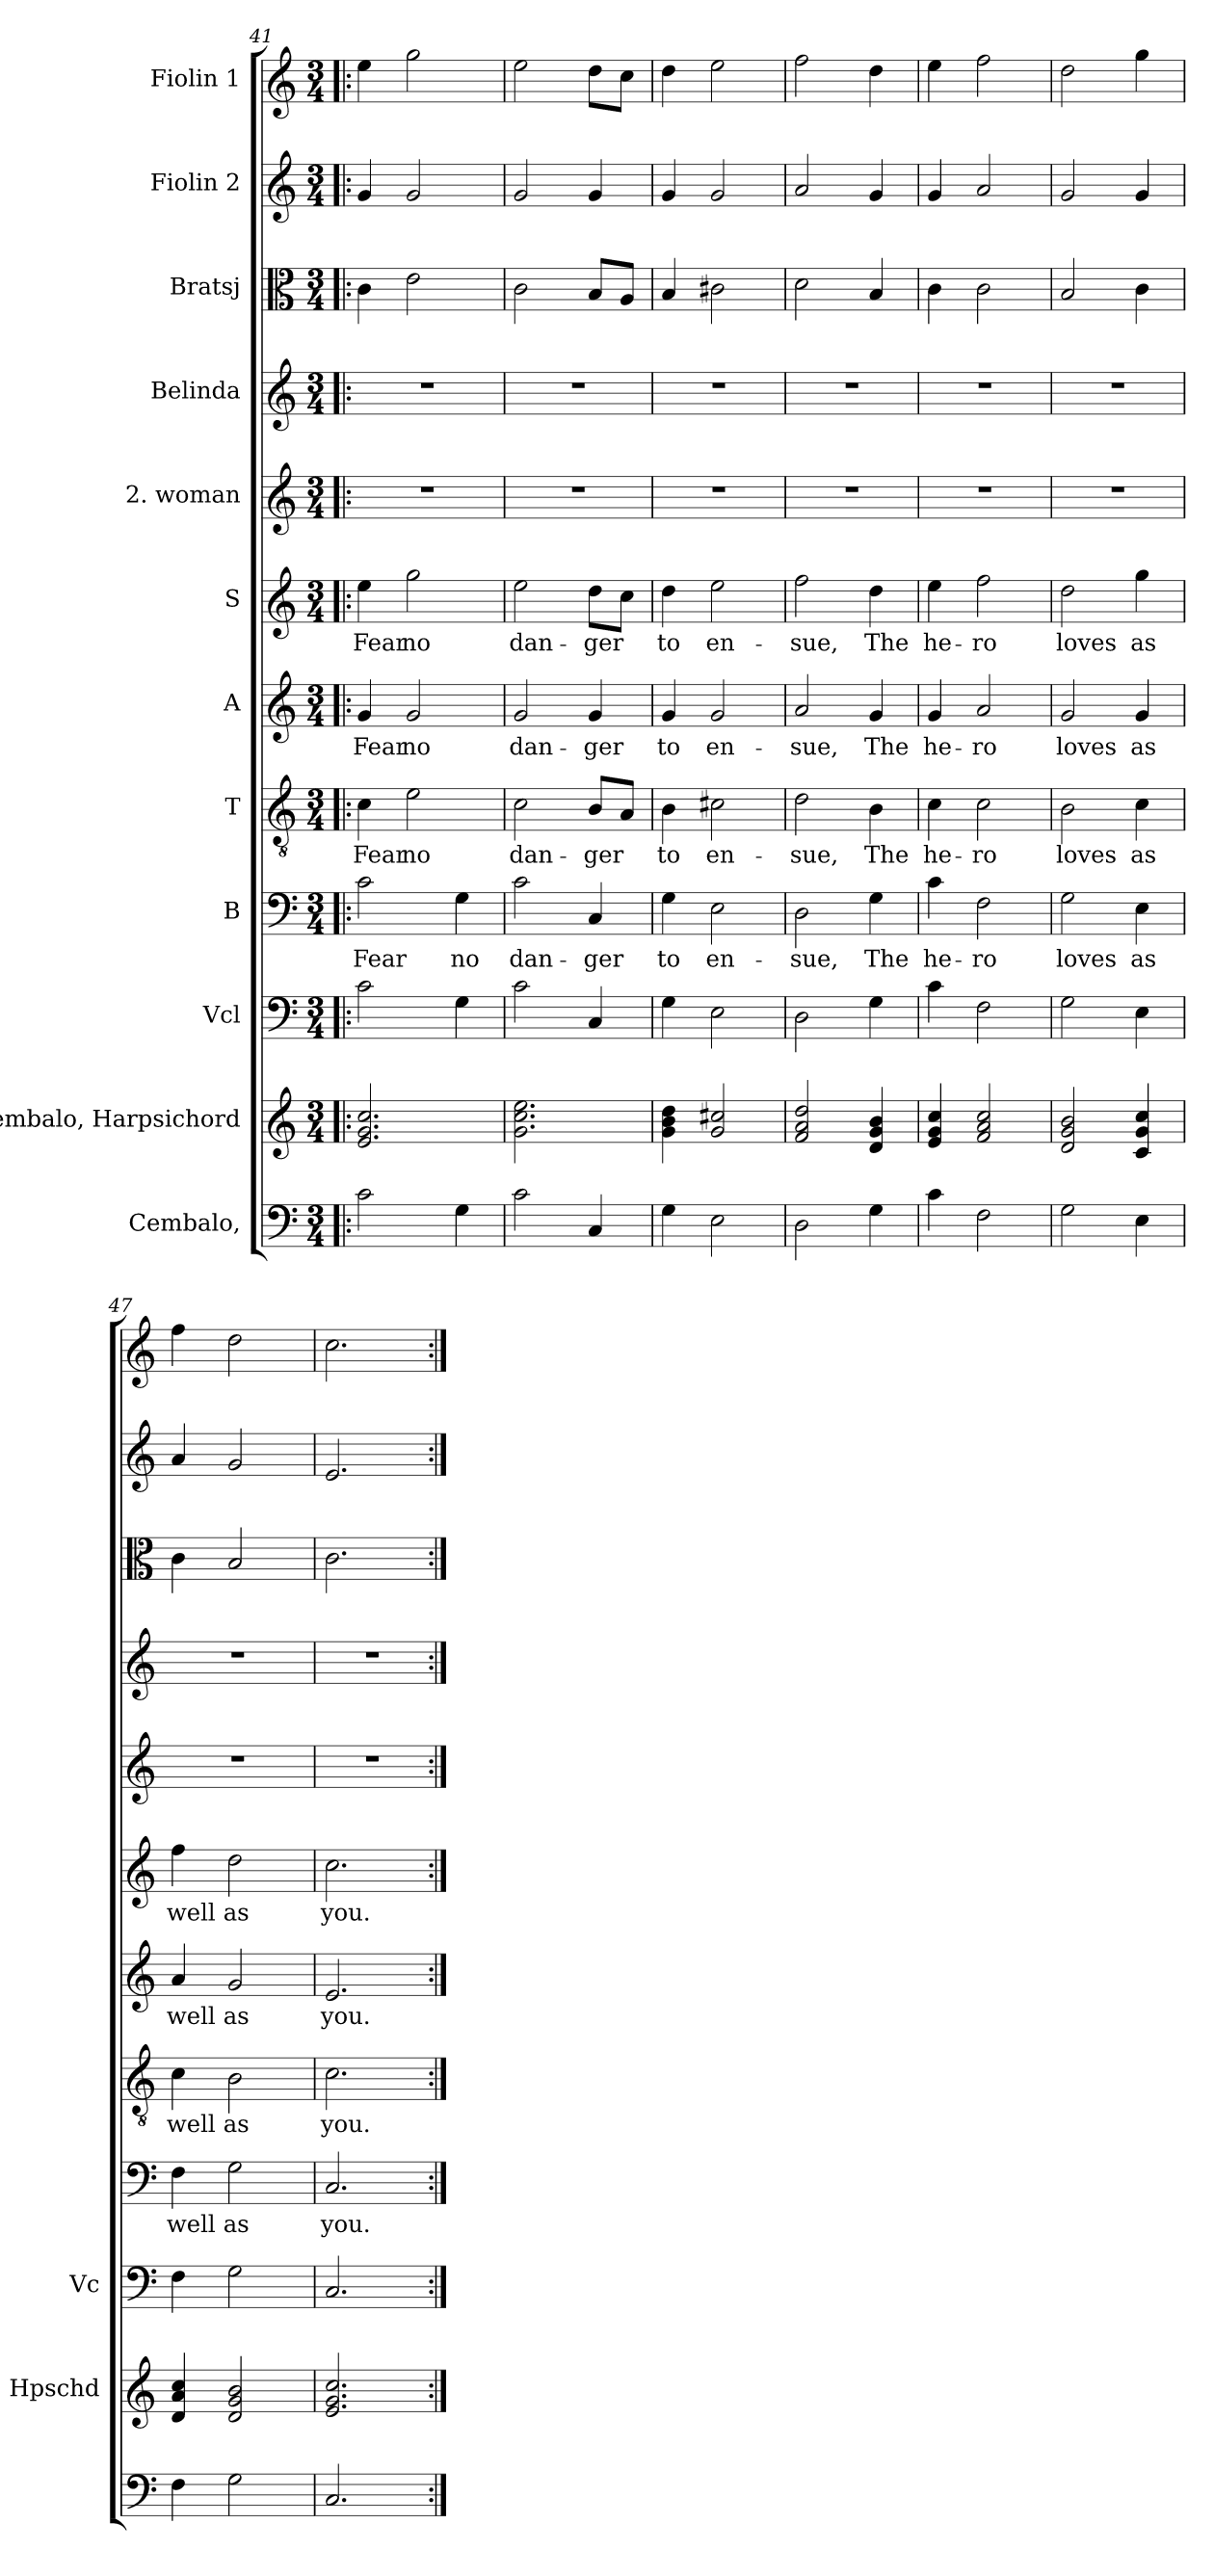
**kern	**kern	**kern	**kern	**text	**kern	**text	**kern	**text	**kern	**text	**kern	**kern	**kern	**kern	**kern
*part12	*part11	*part10	*part9	*part9	*part8	*part8	*part7	*part7	*part6	*part6	*part5	*part4	*part3	*part2	*part1
*staff12	*staff11	*staff10	*staff9	*staff9	*staff8	*staff8	*staff7	*staff7	*staff6	*staff6	*staff5	*staff4	*staff3	*staff2	*staff1
*I"Cembalo,	*I"Cembalo, Harpsichord	*I"Vcl	*I"B	*	*I"T	*	*I"A	*	*I"S	*	*I"2. woman	*I"Belinda	*I"Bratsj	*I"Fiolin 2	*I"Fiolin 1
*	*I'Hpschd	*I'Vc	*	*	*	*	*	*	*	*	*	*	*	*	*
*clefF4	*clefG2	*clefF4	*clefF4	*	*clefGv2	*	*clefG2	*	*clefG2	*	*clefG2	*clefG2	*clefC3	*clefG2	*clefG2
*k[]	*k[]	*k[]	*k[]	*	*k[]	*	*k[]	*	*k[]	*	*k[]	*k[]	*k[]	*k[]	*k[]
*M3/4	*M3/4	*M3/4	*M3/4	*	*M3/4	*	*M3/4	*	*M3/4	*	*M3/4	*M3/4	*M3/4	*M3/4	*M3/4
=41!|:	=41!|:	=41!|:	=41!|:	=41!|:	=41!|:	=41!|:	=41!|:	=41!|:	=41!|:	=41!|:	=41!|:	=41!|:	=41!|:	=41!|:	=41!|:
!	!	!	!	!LO:LY:b	!	!LO:LY:b	!	!LO:LY:b	!	!LO:LY:b	!	!	!	!	!
2c\	2.e/ 2.g/ 2.cc/	2c\	2c\	Fear	4c\	Fear	4g/	Fear	4ee\	Fear	2.r	2.r	4c\	4g/	4ee\
!	!	!	!	!	!	!LO:LY:b	!	!LO:LY:b	!	!LO:LY:b	!	!	!	!	!
.	.	.	.	.	2e\	no	2g/	no	2gg\	no	.	.	2e\	2g/	2gg\
!	!	!	!	!LO:LY:b	!	!	!	!	!	!	!	!	!	!	!
4G\	.	4G\	4G\	no	.	.	.	.	.	.	.	.	.	.	.
=42	=42	=42	=42	=42	=42	=42	=42	=42	=42	=42	=42	=42	=42	=42	=42
!	!	!	!	!LO:LY:b	!	!LO:LY:b	!	!LO:LY:b	!	!LO:LY:b	!	!	!	!	!
2c\	2.g\ 2.cc\ 2.ee\	2c\	2c\	dan-	2c\	dan-	2g/	dan-	2ee\	dan-	2.r	2.r	2c\	2g/	2ee\
!	!	!	!	!LO:LY:b	!	!LO:LY:b	!	!LO:LY:b	!	!LO:LY:b	!	!	!	!	!
4C/	.	4C/	4C/	-ger	8B/L	-ger	4g/	-ger	8dd\L	-ger	.	.	8B/L	4g/	8dd\L
.	.	.	.	.	8A/J	.	.	.	8cc\J	.	.	.	8A/J	.	8cc\J
=43	=43	=43	=43	=43	=43	=43	=43	=43	=43	=43	=43	=43	=43	=43	=43
!	!	!	!	!LO:LY:b	!	!LO:LY:b	!	!LO:LY:b	!	!LO:LY:b	!	!	!	!	!
4G\	4g\ 4b\ 4dd\	4G\	4G\	to	4B\	to	4g/	to	4dd\	to	2.r	2.r	4B/	4g/	4dd\
!	!	!	!	!LO:LY:b	!	!LO:LY:b	!	!LO:LY:b	!	!LO:LY:b	!	!	!	!	!
2E\	2g/ 2cc#X/	2E\	2E\	en-	2c#X\	en-	2g/	en-	2ee\	en-	.	.	2c#X\	2g/	2ee\
=44	=44	=44	=44	=44	=44	=44	=44	=44	=44	=44	=44	=44	=44	=44	=44
!	!	!	!	!LO:LY:b	!	!LO:LY:b	!	!LO:LY:b	!	!LO:LY:b	!	!	!	!	!
2D\	2f/ 2a/ 2dd/	2D\	2D\	-sue,	2d\	-sue,	2a/	-sue,	2ff\	-sue,	2.r	2.r	2d\	2a/	2ff\
!	!	!	!	!LO:LY:b	!	!LO:LY:b	!	!LO:LY:b	!	!LO:LY:b	!	!	!	!	!
4G\	4d/ 4g/ 4b/	4G\	4G\	The	4B\	The	4g/	The	4dd\	The	.	.	4B/	4g/	4dd\
=45	=45	=45	=45	=45	=45	=45	=45	=45	=45	=45	=45	=45	=45	=45	=45
!	!	!	!	!LO:LY:b	!	!LO:LY:b	!	!LO:LY:b	!	!LO:LY:b	!	!	!	!	!
4c\	4e/ 4g/ 4cc/	4c\	4c\	he-	4c\	he-	4g/	he-	4ee\	he-	2.r	2.r	4c\	4g/	4ee\
!	!	!	!	!LO:LY:b	!	!LO:LY:b	!	!LO:LY:b	!	!LO:LY:b	!	!	!	!	!
2F\	2f/ 2a/ 2cc/	2F\	2F\	-ro	2c\	-ro	2a/	-ro	2ff\	-ro	.	.	2c\	2a/	2ff\
=46	=46	=46	=46	=46	=46	=46	=46	=46	=46	=46	=46	=46	=46	=46	=46
!	!	!	!	!LO:LY:b	!	!LO:LY:b	!	!LO:LY:b	!	!LO:LY:b	!	!	!	!	!
2G\	2d/ 2g/ 2b/	2G\	2G\	loves	2B\	loves	2g/	loves	2dd\	loves	2.r	2.r	2B/	2g/	2dd\
!	!	!	!	!LO:LY:b	!	!LO:LY:b	!	!LO:LY:b	!	!LO:LY:b	!	!	!	!	!
4E\	4c/ 4g/ 4cc/	4E\	4E\	as	4c\	as	4g/	as	4gg\	as	.	.	4c\	4g/	4gg\
=47	=47	=47	=47	=47	=47	=47	=47	=47	=47	=47	=47	=47	=47	=47	=47
!	!	!	!	!LO:LY:b	!	!LO:LY:b	!	!LO:LY:b	!	!LO:LY:b	!	!	!	!	!
4F\	4d/ 4a/ 4cc/	4F\	4F\	well	4c\	well	4a/	well	4ff\	well	2.r	2.r	4c\	4a/	4ff\
!	!	!	!	!LO:LY:b	!	!LO:LY:b	!	!LO:LY:b	!	!LO:LY:b	!	!	!	!	!
2G\	2d/ 2g/ 2b/	2G\	2G\	as	2B\	as	2g/	as	2dd\	as	.	.	2B/	2g/	2dd\
=48	=48	=48	=48	=48	=48	=48	=48	=48	=48	=48	=48	=48	=48	=48	=48
!	!	!	!	!LO:LY:b	!	!LO:LY:b	!	!LO:LY:b	!	!LO:LY:b	!	!	!	!	!
2.C/	2.e/ 2.g/ 2.cc/	2.C/	2.C/	you.	2.c\	you.	2.e/	you.	2.cc\	you.	2.r	2.r	2.c\	2.e/	2.cc\
=:|!	=:|!	=:|!	=:|!	=:|!	=:|!	=:|!	=:|!	=:|!	=:|!	=:|!	=:|!	=:|!	=:|!	=:|!	=:|!
*-	*-	*-	*-	*-	*-	*-	*-	*-	*-	*-	*-	*-	*-	*-	*-
